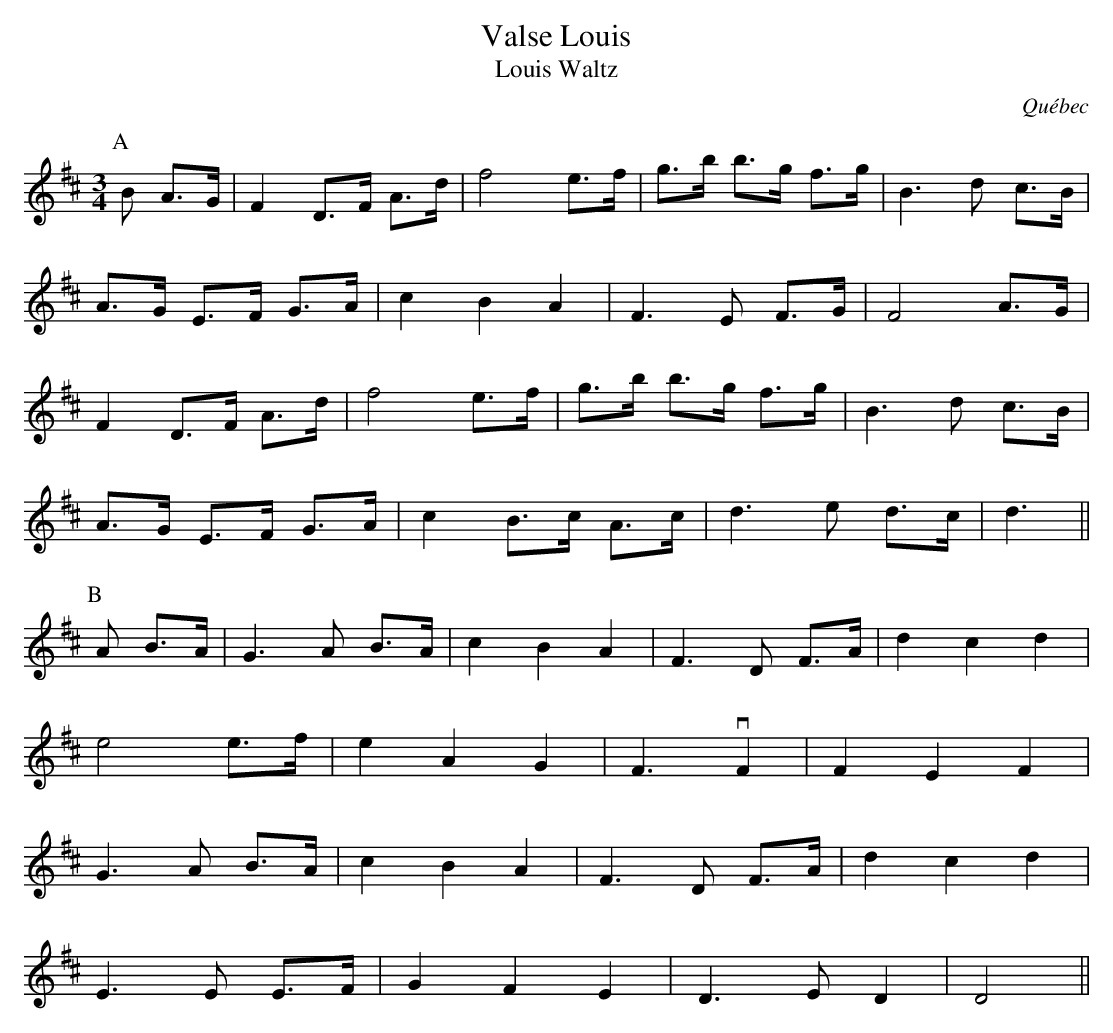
X:1
T:Valse Louis
T:Louis Waltz
O:Québec
M:3/4
K:Dmaj
P:A
B A>G |F2D>F A>d |f4 e>f |g>b b>g f>g |B3 d c>B |
A>G E>F G>A |c2 B2 A2 |F3E F>G |F4 A>G |
F2 D>F A>d |f4 e>f |g>b b>g f>g |B3d c>B |
A>G E>F G>A |c2 B>c A>c |d3e d>c |d3 ||
P:B
A B>A |G3A B>A |c2 B2 A2 |F3D F>A |d2 c2 d2 |
e4 e>f |e2 A2 G2 |F3 v F2 |F2 E2 F2 |
G3A B>A |c2 B2 A2 |F3D F>A |d2 c2 d2 |
E3E E>F |G2 F2 E2 |D3E D2 |D4 ||
